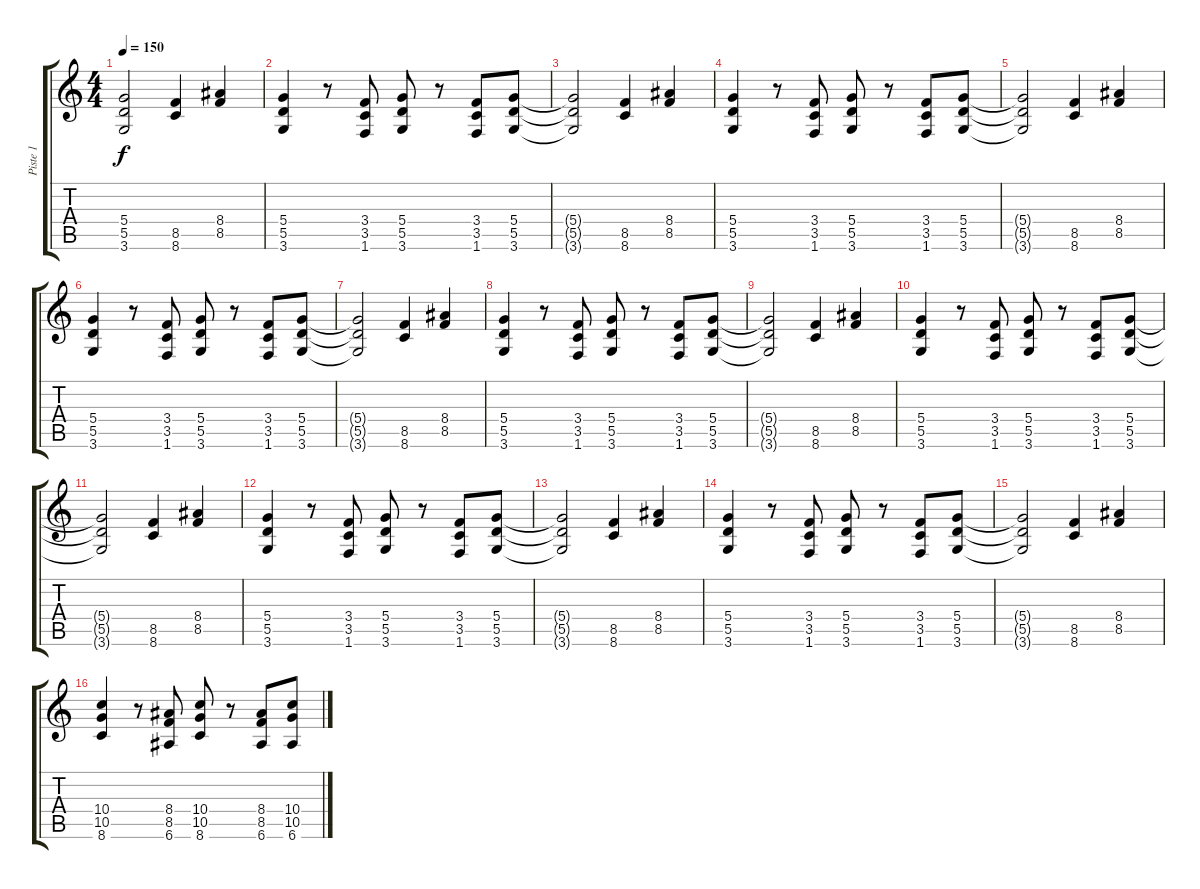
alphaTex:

\track ("Piste 1" "Piste 1") {instrument overdrivenguitar}
\staff {score tabs}
\tuning (E4 B3 G3 D3 A2 E2) {hide}
\ts (4 4)
\tempo 150
\clef g2
\ks c
(5.4{t} 5.5{t} 3.6{t}).2{dy f} (8.5 8.6).4 (8.4 8.5).4 |
(5.4 5.5 3.6).4 r.8 (3.4 3.5 1.6).8 (5.4 5.5 3.6).8 r.8 (3.4 3.5 1.6).8 (5.4 5.5 3.6).8 |
(5.4{t} 5.5{t} 3.6{t}).2 (8.5 8.6).4 (8.4 8.5).4 |
(5.4 5.5 3.6).4 r.8 (3.4 3.5 1.6).8 (5.4 5.5 3.6).8 r.8 (3.4 3.5 1.6).8 (5.4 5.5 3.6).8 |
(5.4{t} 5.5{t} 3.6{t}).2 (8.5 8.6).4 (8.4 8.5).4 |
(5.4 5.5 3.6).4 r.8 (3.4 3.5 1.6).8 (5.4 5.5 3.6).8 r.8 (3.4 3.5 1.6).8 (5.4 5.5 3.6).8 |
(5.4{t} 5.5{t} 3.6{t}).2 (8.5 8.6).4 (8.4 8.5).4 |
(5.4 5.5 3.6).4 r.8 (3.4 3.5 1.6).8 (5.4 5.5 3.6).8 r.8 (3.4 3.5 1.6).8 (5.4 5.5 3.6).8 |
(5.4{t} 5.5{t} 3.6{t}).2 (8.5 8.6).4 (8.4 8.5).4 |
(5.4 5.5 3.6).4 r.8 (3.4 3.5 1.6).8 (5.4 5.5 3.6).8 r.8 (3.4 3.5 1.6).8 (5.4 5.5 3.6).8 |
(5.4{t} 5.5{t} 3.6{t}).2 (8.5 8.6).4 (8.4 8.5).4 |
(5.4 5.5 3.6).4 r.8 (3.4 3.5 1.6).8 (5.4 5.5 3.6).8 r.8 (3.4 3.5 1.6).8 (5.4 5.5 3.6).8 |
(5.4{t} 5.5{t} 3.6{t}).2 (8.5 8.6).4 (8.4 8.5).4 |
(5.4 5.5 3.6).4 r.8 (3.4 3.5 1.6).8 (5.4 5.5 3.6).8 r.8 (3.4 3.5 1.6).8 (5.4 5.5 3.6).8 |
(5.4{t} 5.5{t} 3.6{t}).2 (8.5 8.6).4 (8.4 8.5).4 |
(10.4 10.5 8.6).4 r.8 (8.4 8.5 6.6).8 (10.4 10.5 8.6).8 r.8 (8.4 8.5 6.6).8 (10.4 10.5 6.6).8
